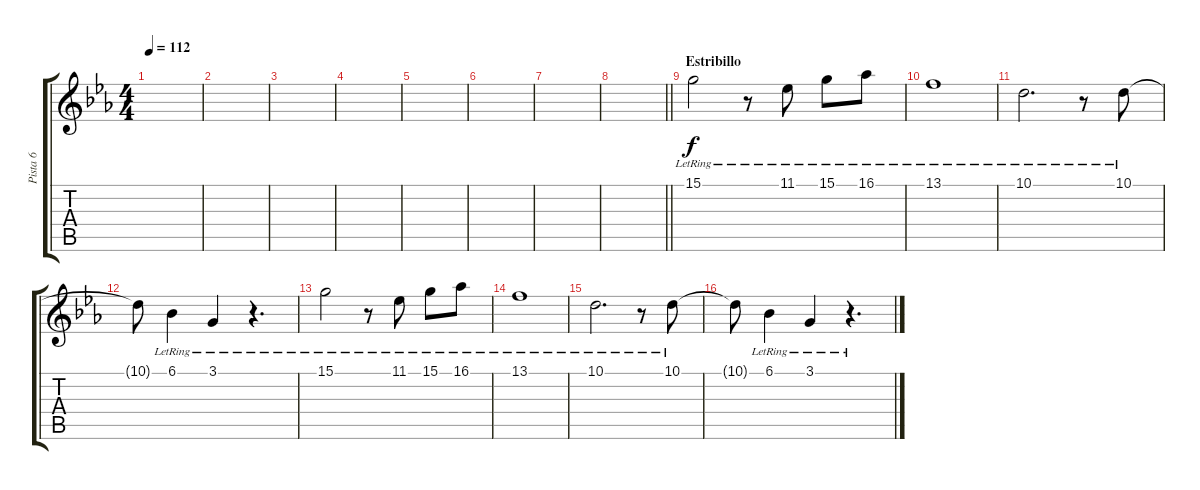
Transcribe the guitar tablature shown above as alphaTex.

\track ("Pista 6" "Pista 6") {instrument acousticgrandpiano}
\staff {score tabs}
\tuning (E4 B3 G3 D3 A2 E2) {hide}
\ts (4 4)
\tempo 112
\clef g2
\ks cminor
|
|
|
|
|
|
|
\barLineRight lightlight
|
\section ("" "Estribillo")
15.1{lr}.2 r.8 11.1{lr}.8 15.1{lr}.8 16.1{lr}.8 |
13.1{lr}.1 |
10.1{lr}.2{d} r.8 10.1{lr}.8 |
10.1{t}.8 6.1{lr}.4 3.1{lr}.4 r.4{d} |
15.1{lr}.2 r.8 11.1{lr}.8 15.1{lr}.8 16.1{lr}.8 |
13.1{lr}.1 |
10.1{lr}.2{d} r.8 10.1{lr}.8 |
10.1{t}.8 6.1{lr}.4 3.1{lr}.4 r.4{d}
